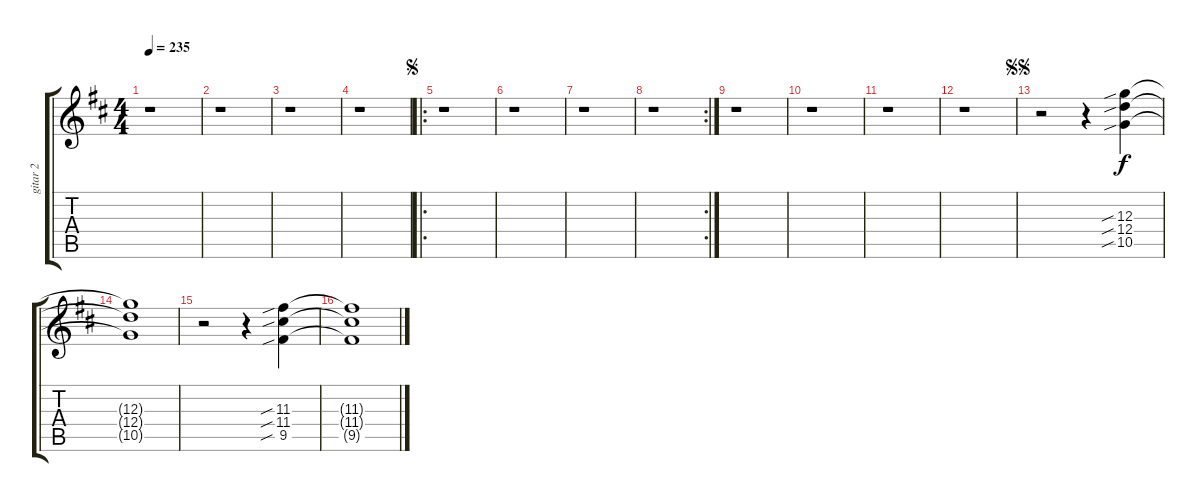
\track ("gitar 2" "gitar 2") {instrument acousticguitarsteel}
\staff {score tabs}
\tuning (E4 B3 G3 D3 A2 E2) {hide}
\ts (4 4)
\tempo 235
\clef g2
\ks d
r.1{dy f} |
r.1 |
r.1 |
r.1 |
\ro
\jump segno
r.1 |
r.1 |
r.1 |
\rc 2
r.1 |
r.1 |
r.1 |
r.1 |
r.1 |
\jump segnosegno
r.2 r.4 (12.3{sib} 12.4{sib} 10.5{sib}).4 |
(12.3{t} 12.4{t} 10.5{t}).1 |
r.2 r.4 (11.3{sib} 11.4{sib} 9.5{sib}).4 |
(11.3{t} 11.4{t} 9.5{t}).1
